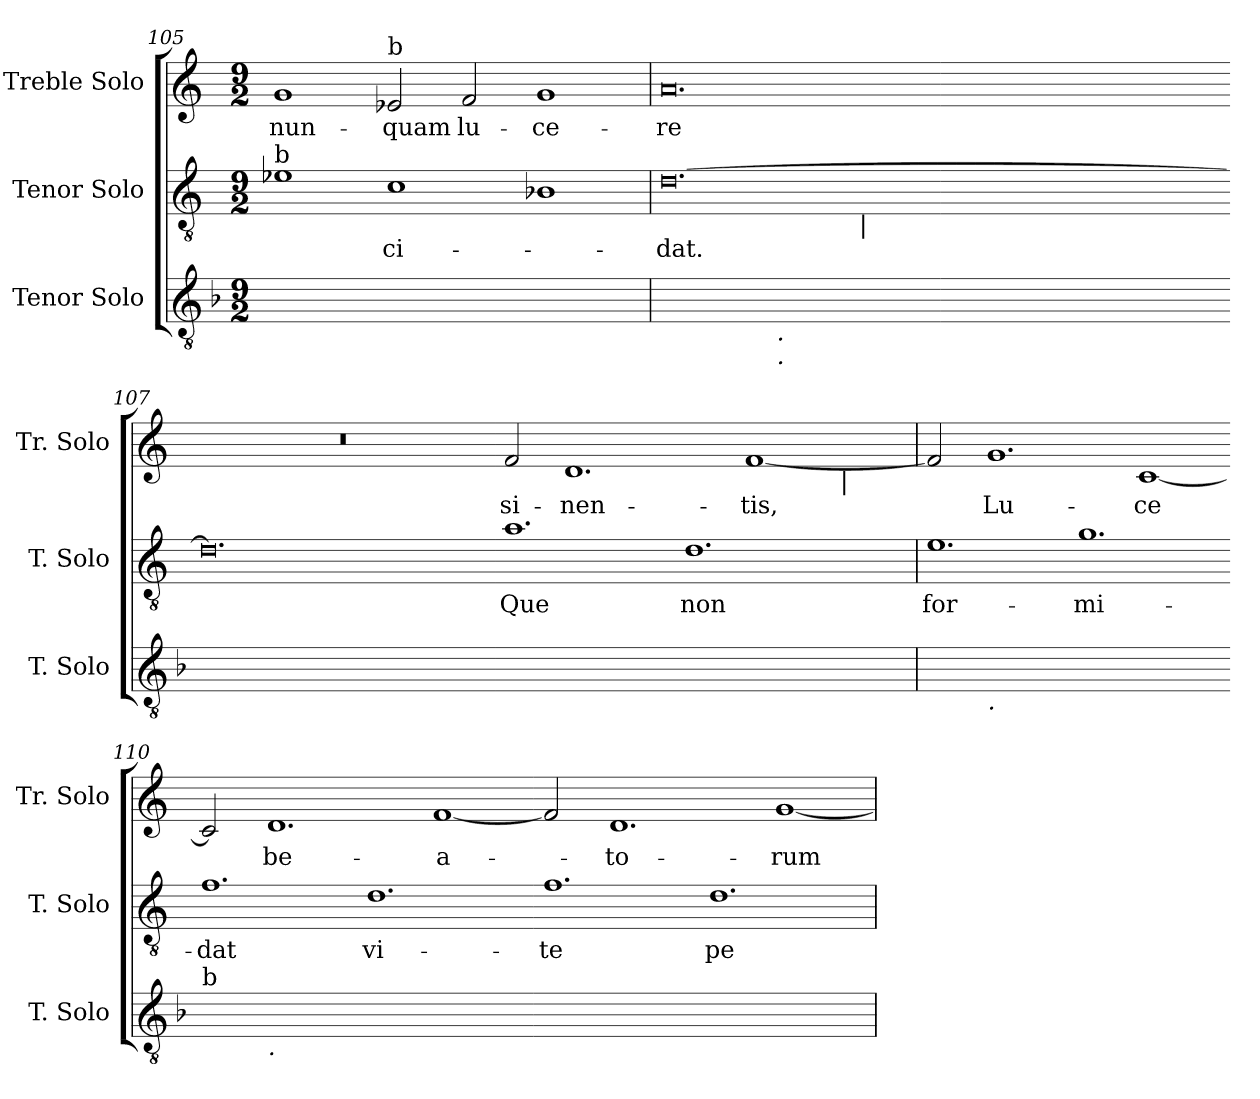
**kern	**kern	**text	**kern	**text
*part3	*part2	*part2	*part1	*part1
*staff3	*staff2	*staff2	*staff1	*staff1
*I"Tenor Solo	*I"Tenor Solo	*	*I"Treble Solo	*
*I'T. Solo	*I'T. Solo	*	*I'Tr. Solo	*
*clefGv2	*clefGv2	*	*clefG2	*
*ITrd7c12	*ITrd7c12	*	*	*
*k[b-]	*k[]	*	*k[]	*
*F:	*C:	*	*C:	*
*M9/2	*M9/2	*	*M9/2	*
=105	=105	=105	=105	=105
!	!LO:TX:a:t=b	!	!	!
!	!	!	!	!LO:LY:b:color=#000000
0.EE-iyy]	1E-i	.	1gi	nun-
!	!	!LO:LY:b:color=#000000	!	!
!	!	!	!LO:TX:a:t=b	!
!	!	!	!	!LO:LY:b:color=#000000
.	1Ci	-ci-	2e-i/	-quam
!	!	!	!	!LO:LY:b:color=#000000
.	.	.	2fi/	lu-
!	!	!	!	!LO:LY:b:color=#000000
.	1BB-i	.	1gi	-ce-
=106	=106	=106	=106	=106
!	!	!LO:LY:b:color=#000000	!	!
!	!	!	!	!LO:LY:b:color=#000000
*^	*^	*	*	*
[<0.DDiyy	4ryy	[>0.Di	2ryy	-dat.	0.ai	-re
.	8ryy	.	.	.	.	.
.	16ryy	.	.	.	.	.
.	64..ryy	.	.	.	.	.
!	!LO:TX:b:i:t=.	!	!	!	!	!
!	!LO:TX:b:i:t=.	!	!	!	!	!
.	1ryy	.	.	.	.	.
.	.	.	4ryy	.	.	.
.	.	.	32ryy	.	.	.
.	.	.	256.ryy	.	.	.
!	!	!	!LO:TX:b:i:t=|	!	!	!
.	.	.	1ryy	.	.	.
.	1ryy	.	.	.	.	.
.	.	.	1ryy	.	.	.
.	2ryy	.	.	.	.	.
.	.	.	8ryy	.	.	.
.	.	.	16ryy	.	.	.
.	32ryy	.	.	.	.	.
.	.	.	64ryy	.	.	.
.	.	.	128ryy	.	.	.
.	256ryy	.	.	.	.	.
.	.	.	512ryy	.	.	.
=107-	=107-	=107-	=107-	=107-	=107-	=107-
!	!	!	!	!	!LO:N:vis=1	!
*v	*v	*	*	*	*	*
*	*v	*v	*	*	*
0.DDiyy_<	0.Di]	.	2%9r	.
1.ryy	1.ryy	.	.	.
=108-	=108-	=108-	=108-	=108-
!	!	!LO:LY:b:color=#000000	!	!
!	!	!	!	!LO:LY:b:color=#000000
*	*	*	*^	*
0.DDiyy]	1.Ai	Que	2fi/	1ryy	si-
!	!	!	!	!	!LO:LY:b:color=#000000
.	.	.	1.di	.	-nen-
.	.	.	.	1ryy	.
!	!	!LO:LY:b:color=#000000	!	!	!
.	1.Di	non	.	.	.
!	!	!	!	!	!LO:LY:b:color=#000000
.	.	.	[<1fi	4ryy	-tis,
.	.	.	.	8ryy	.
.	.	.	.	16ryy	.
.	.	.	.	64ryy	.
.	.	.	.	256..ryy	.
!	!	!	!	!LO:TX:b:i:t=|	!
.	.	.	.	2ryy	.
.	.	.	.	32ryy	.
.	.	.	.	128ryy	.
.	.	.	.	1024ryy	.
*	*	*	*v	*v	*
!!LO:LB:g=z
=109	=109	=109	=109	=109
*	*	*	*^	*
!	!	!LO:LY:b:color=#000000	!	!	!
*^	*	*	*v	*v	*
0.CCiyy	2ryy	1.Ei	for-	2fi/]	.
!	!LO:TX:b:i:t=.	!	!	!	!
!	!	!	!	!	!LO:LY:b:color=#000000
.	1ryy	.	.	1.gi	Lu-
!	!	!	!LO:LY:b:color=#000000	!	!
.	1.ryy	1.Gi	-mi-	.	.
!	!	!	!	!	!LO:LY:b:color=#000000
.	.	.	.	[<1ci	-ce
=110-	=110-	=110-	=110-	=110-	=110-
!LO:TX:a:t=b	!	!	!	!	!
!	!	!	!LO:LY:b:color=#000000	!	!
[>0.BB-iyy	2ryy	1.Fi	-dat	2ci/]	.
!	!LO:TX:b:i:t=.	!	!	!	!
!	!	!	!	!	!LO:LY:b:color=#000000
.	1ryy	.	.	1.di	be-
!	!	!	!LO:LY:b:color=#000000	!	!
.	1.ryy	1.Di	vi-	.	.
!	!	!	!	!	!LO:LY:b:color=#000000
.	.	.	.	[<1fi	-a-
*v	*v	*	*	*	*
=111-	=111-	=111-	=111-	=111-
*^	*	*	*	*
!	!	!	!LO:LY:b:color=#000000	!	!
*v	*v	*	*	*	*
0.BB-iyy]	1.Fi	-te	2fi/]	.
!	!	!	!	!LO:LY:b:color=#000000
.	.	.	1.di	-to-
!	!	!LO:LY:b:color=#000000	!	!
.	1.Di	pe-	.	.
!	!	!	!	!LO:LY:b:color=#000000
.	.	.	[<1gi	-rum
=	=	=	=	=
*-	*-	*-	*-	*-
